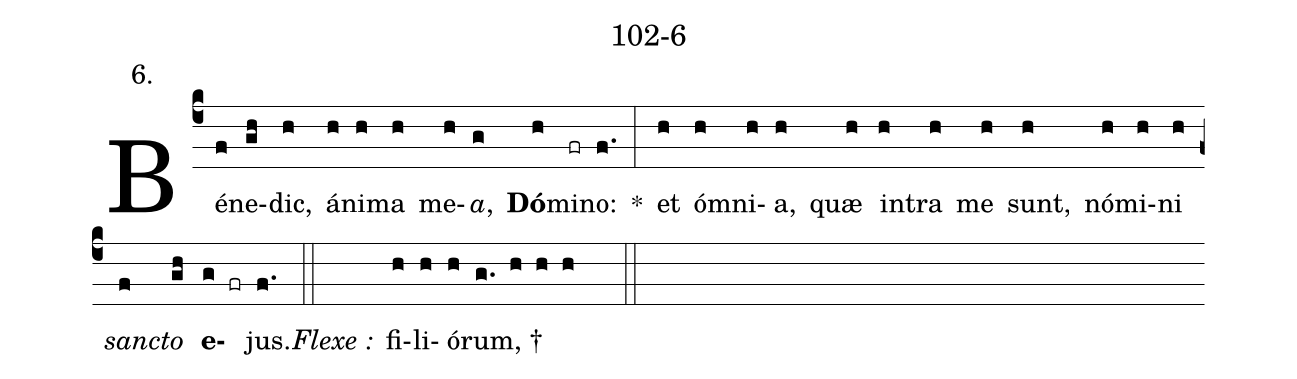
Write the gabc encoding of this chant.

name: 102-6;
annotation: 6.;
%%
(c4)Bé(f)ne(gh)dic,(h) á(h)ni(h)ma(h) me(h)<i>a</i>,(g) <b>Dó</b>(h)mi(fr)no:(f.) *(:) et(h) óm(h)ni(h)a,(h) quæ(h) in(h)tra(h) me(h) sunt,(h) nó(h)mi(h)ni(h) <i>sanc</i>(f)<i>to</i>(gh) <b>e</b>(g fr)jus.(f.) (::)
<i>    Flexe :</i>()  fi(h)li(h)ó(h)rum, †(g. h h h  ::)

%E(h) u(h) o(f) u(gh) a(g) e.(f.) (::)
